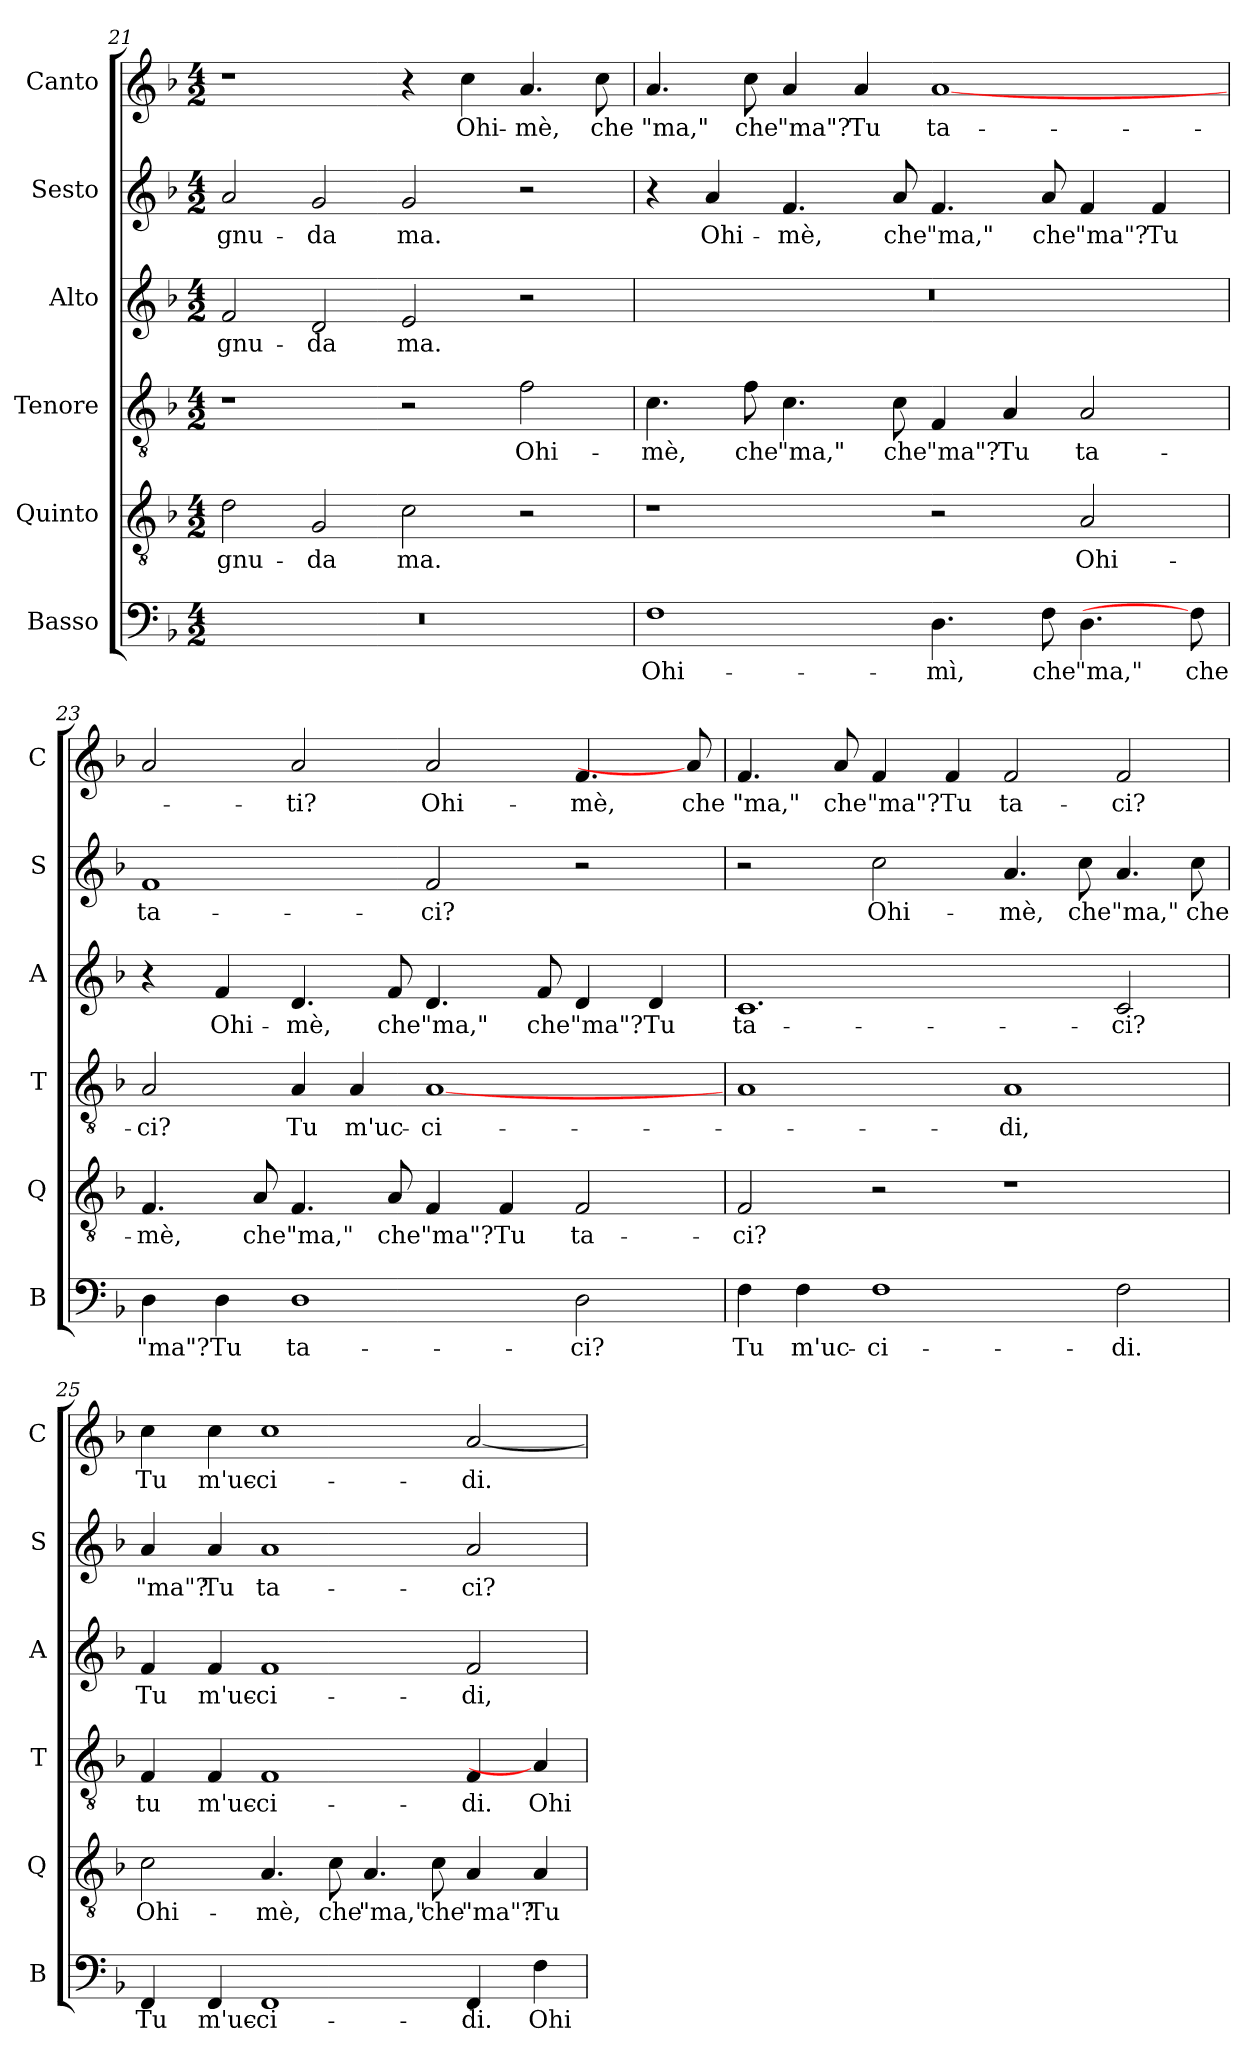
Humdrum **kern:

**kern	**text	**kern	**text	**kern	**text	**kern	**text	**kern	**text	**kern	**text
*part6	*part6	*part5	*part5	*part4	*part4	*part3	*part3	*part2	*part2	*part1	*part1
*staff6	*staff6	*staff5	*staff5	*staff4	*staff4	*staff3	*staff3	*staff2	*staff2	*staff1	*staff1
*I"Basso	*	*I"Quinto	*	*I"Tenore	*	*I"Alto	*	*I"Sesto	*	*I"Canto	*
*I'B	*	*I'Q	*	*I'T	*	*I'A	*	*I'S	*	*I'C	*
*clefF4	*	*clefGv2	*	*clefGv2	*	*clefG2	*	*clefG2	*	*clefG2	*
*k[b-]	*	*k[b-]	*	*k[b-]	*	*k[b-]	*	*k[b-]	*	*k[b-]	*
*M4/2	*	*M4/2	*	*M4/2	*	*M4/2	*	*M4/2	*	*M4/2	*
=21	=21	=21	=21	=21	=21	=21	=21	=21	=21	=21	=21
0r	.	2d	-gnu-	1r	.	2f	-gnu-	2a	-gnu-	1r	.
.	.	2G	-da	.	.	2d	-da	2g	-da	.	.
.	.	2c	ma.	2r	.	2e	ma.	2g	ma.	4r	.
.	.	.	.	.	.	.	.	.	.	4cc	Ohi-
.	.	2r	.	2f	Ohi-	2r	.	2r	.	4.a	-mè,
.	.	.	.	.	.	.	.	.	.	8cc	che
=22	=22	=22	=22	=22	=22	=22	=22	=22	=22	=22	=22
1F	Ohi-	1r	.	4.c	-mè,	0r	.	4r	.	4.a	"ma,"
.	.	.	.	.	.	.	.	4a	Ohi-	.	.
.	.	.	.	8f	che	.	.	.	.	8cc	che
.	.	.	.	4.c	"ma,"	.	.	4.f	-mè,	4a	"ma"?
.	.	.	.	.	.	.	.	.	.	4a	Tu
.	.	.	.	8c	che	.	.	8a	che	.	.
4.D	-mì,	2r	.	4F	"ma"?	.	.	4.f	"ma,"	[1a	ta-
.	.	.	.	4A	Tu	.	.	.	.	.	.
8F	che	.	.	.	.	.	.	8a	che	.	.
4.D	"ma,"	2A	Ohi-	2A	ta-	.	.	4f	"ma"?	.	.
.	.	.	.	.	.	.	.	4f	Tu	.	.
8F]	che	.	.	.	.	.	.	.	.	.	.
=23	=23	=23	=23	=23	=23	=23	=23	=23	=23	=23	=23
4D	"ma"?	4.F	-mè,	2A	-ci?	4r	.	1f	ta-	2a	.
4D	Tu	.	.	.	.	4f	Ohi-	.	.	.	.
.	.	8A	che	.	.	.	.	.	.	.	.
1D	ta-	4.F	"ma,"	4A	Tu	4.d	-mè,	.	.	2a	-ti?
.	.	.	.	4A	m'uc-	.	.	.	.	.	.
.	.	8A	che	.	.	8f	che	.	.	.	.
.	.	4F	"ma"?	[1A	-ci-	4.d	"ma,"	2f	-ci?	2a	Ohi-
.	.	4F	Tu	.	.	.	.	.	.	.	.
.	.	.	.	.	.	8f	che	.	.	.	.
2D	-ci?	2F	ta-	.	.	4d	"ma"?	2r	.	4.f	-mè,
.	.	.	.	.	.	4d	Tu	.	.	.	.
.	.	.	.	.	.	.	.	.	.	8a]	che
=24	=24	=24	=24	=24	=24	=24	=24	=24	=24	=24	=24
4F	Tu	2F	-ci?	1A	.	1.c	ta-	2r	.	4.f	"ma,"
4F	m'uc-	.	.	.	.	.	.	.	.	.	.
.	.	.	.	.	.	.	.	.	.	8a	che
1F	-ci-	2r	.	.	.	.	.	2cc	Ohi-	4f	"ma"?
.	.	.	.	.	.	.	.	.	.	4f	Tu
.	.	1r	.	1A	-di,	.	.	4.a	-mè,	2f	ta-
.	.	.	.	.	.	.	.	8cc	che	.	.
2F	-di.	.	.	.	.	2c	-ci?	4.a	"ma,"	2f	-ci?
.	.	.	.	.	.	.	.	8cc	che	.	.
=25	=25	=25	=25	=25	=25	=25	=25	=25	=25	=25	=25
4FF	Tu	2c	Ohi-	4F	tu	4f	Tu	4a	"ma"?	4cc	Tu
4FF	m'uc-	.	.	4F	m'uc-	4f	m'uc-	4a	Tu	4cc	m'uc-
1FF	-ci-	4.A	-mè,	1F	-ci-	1f	-ci-	1a	ta-	1cc	-ci-
.	.	8c	che	.	.	.	.	.	.	.	.
.	.	4.A	"ma,"	.	.	.	.	.	.	.	.
.	.	8c	che	.	.	.	.	.	.	.	.
4FF	-di.	4A	"ma"?	4F	-di.	2f	-di,	2a	-ci?	[2a	-di.
4F	Ohi-	4A	Tu	4A]	Ohi-	.	.	.	.	.	.
=	=	=	=	=	=	=	=	=	=	=	=
*-	*-	*-	*-	*-	*-	*-	*-	*-	*-	*-	*-
